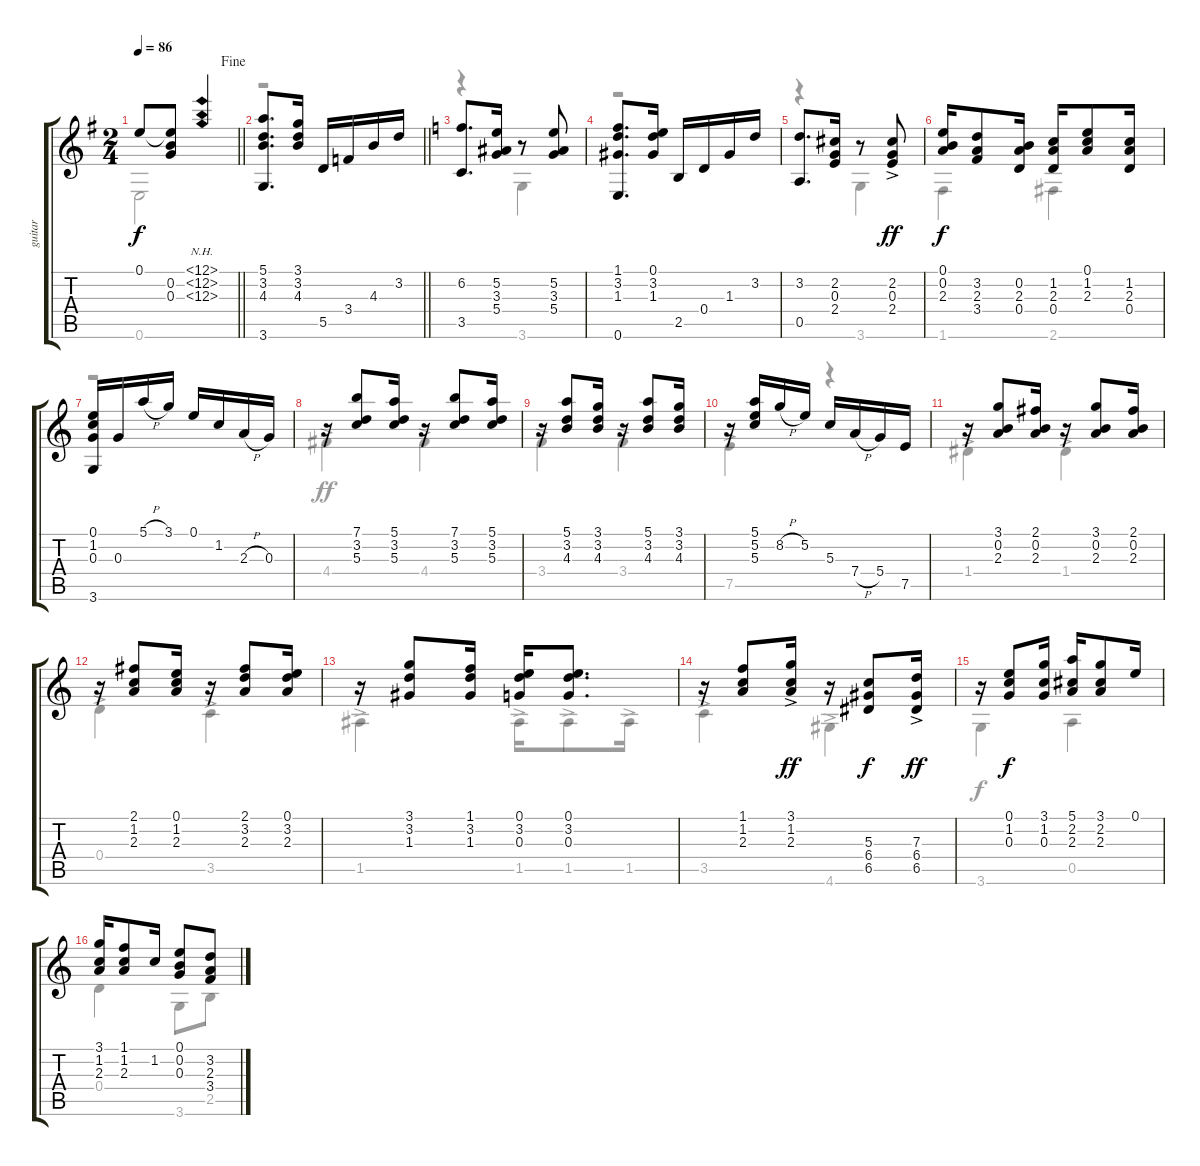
\track ("guitar" "guitar") {instrument acousticguitarnylon}
\staff {score tabs}
\tuning (E4 B3 G3 D3 A2 E2) {hide}
\voice
\ts (2 4)
\jump fine
\tempo 86
\clef g2
\barLineRight lightlight
\ks g
0.1.8{dy f} (0.1{t} 0.2 0.3).8 (12.1{nh} 12.2{nh} 12.3{nh}).4 |
\barLineRight lightlight
(5.1 3.2 4.3 3.6).8{d} (3.1 3.2 4.3).16 5.5.16 3.4.16 4.3.16 3.2.16 |
\ks c
(6.2 3.5).8{d} (5.2 3.3 5.4).16 r.8 (5.2 3.3 5.4).8 |
(1.1 3.2 1.3 0.6).8{d} (0.1 3.2 1.3).16 2.5.16 0.4.16 1.3.16 3.2.16 |
(3.2 0.5).8{d} (2.2 0.3 2.4).16 r.8 (2.2{ac} 0.3{ac} 2.4{ac}).8{dy ff} |
(0.1 0.2 2.3).16{dy f} (3.2 2.3 3.4).8 (0.2 2.3 0.4).16 (1.2 2.3 0.4).16 (0.1 1.2 2.3).8 (1.2 2.3 0.4).16 |
(0.1 1.2 0.3 3.6).16 0.3.16 5.1{h}.16 3.1.16 0.1.16 1.2.16 2.3{h}.16 0.3.16 |
r.16 (7.1 3.2 5.3).8 (5.1 3.2 5.3).16 r.16 (7.1 3.2 5.3).8 (5.1 3.2 5.3).16 |
r.16 (5.1 3.2 4.3).8 (3.1 3.2 4.3).16 r.16 (5.1 3.2 4.3).8 (3.1 3.2 4.3).16 |
r.16 (5.1 5.2 5.3).16 8.2{h}.16 5.2.16 5.3.16 7.4{h}.16 5.4.16 7.5.16 |
r.16 (3.1 0.2 2.3).8 (2.1 0.2 2.3).16 r.16 (3.1 0.2 2.3).8 (2.1 0.2 2.3).16 |
r.16 (2.1 1.2 2.3).8 (0.1 1.2 2.3).16 r.16 (2.1 3.2 2.3).8 (0.1 3.2 2.3).16 |
r.16 (3.1 3.2 1.3).8 (1.1 3.2 1.3).16 (0.1 3.2 0.3).16 (0.1 3.2 0.3).8{d} |
r.16 (1.1 1.2 2.3).8 (3.1{ac} 1.2{ac} 2.3{ac}).16{dy ff} r.16 (5.3 6.4 6.5).8{dy f} (7.3{ac} 6.4{ac} 6.5{ac}).16{dy ff} |
r.16 (0.1 1.2 0.3).8{dy f} (3.1 1.2 0.3).16 (5.1 2.2 2.3).16 (3.1 2.2 2.3).8 0.1.16 |
(3.1 1.2 2.3).16 (1.1 1.2 2.3).8 1.2.16 (0.1 0.2 0.3).8 (3.2{ss} 2.3 3.4).8
\voice
\clef g2
\ottava regular
\simile none
\barLineRight lightlight
\ks g
0.6.2{dy f} |
\barLineRight lightlight
r.1 |
\ks c
r.4 3.6.4 |
r.1 |
r.4 3.6.4 |
1.6.4 2.6.4 |
r.1 |
4.4{ac}.4{dy ff} 4.4{ac}.4 |
3.4{ac}.4 3.4{ac}.4 |
7.5{ac}.4 r.4 |
1.4{ac}.4 1.4{ac}.4 |
0.4{ac}.4 3.5{ac}.4 |
1.5{ac}.4 1.5{ac}.16 1.5{ac}.8 1.5{ac}.16 |
3.5{ac}.4 4.6{ac}.4 |
3.6.4{dy f} 0.5.4 |
0.4.4 3.6.8 2.5.8
